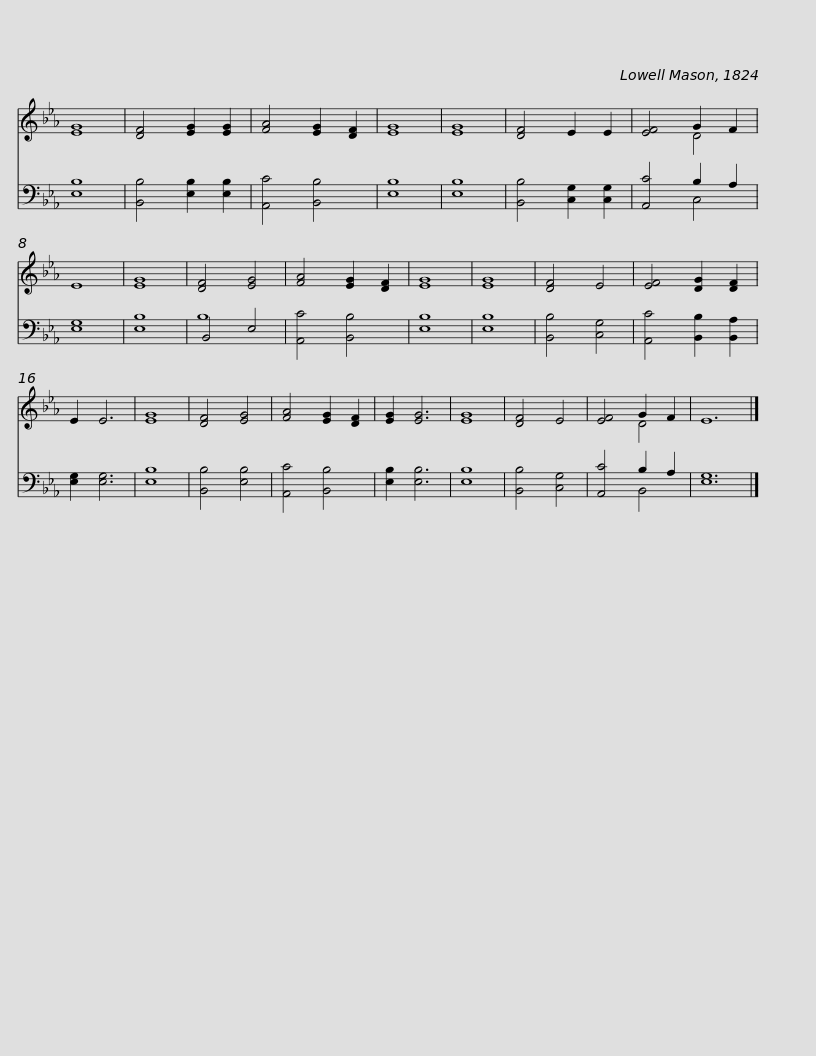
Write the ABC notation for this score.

X:1
%%score ( 1 2 ) ( 3 4 )
L:1/8
M:none
I:linebreak $
K:Eb
V:1 treble
V:2 treble
V:3 bass
V:4 bass
V:1
 [EG]8 | [DF]4 [EG]2 [EG]2 | [FA]4 [EG]2 [DF]2 | [EG]8 | [EG]8 | %5
 [DF]4 E2 E2 | [EF]4 G2 F2 | E8 | [EG]8 | [DF]4 [EG]4 |$ %10
 [FA]4 [EG]2 [DF]2 | [EG]8 | [EG]8 | [DF]4 E4 | [EF]4 [DG]2 [DF]2 | %15
 E2 E6 | [EG]8 | [DF]4 [EG]4 | [FA]4 [EG]2 [DF]2 | [EG]2 [EG]6 | %20
 [EG]8 |$ [DF]4 E4 | [EF]4 G2 F2 | E12 |] %24
V:2
 x8 | x8 | x8 | x8 | x8 | %5
 x8 | x4 D4 | x8 | x8 | x8 |$ %10
 x8 | x8 | x8 | x8 | x8 | %15
 x8 | x8 | x8 | x8 | x8 | %20
 x8 |$ x8 | x4 D4 | x12 |] %24
V:3
 [E,B,]8 | [B,,B,]4 [E,B,]2 [E,B,]2 | [A,,C]4 [B,,B,]4 | [E,B,]8 | [E,B,]8 | %5
 [B,,B,]4 [C,G,]2 [C,G,]2 | [A,,C]4 B,2 A,2 | [E,G,]8 | [E,B,]8 | B,,4 E,4 |$ %10
 [A,,C]4 [B,,B,]4 | [E,B,]8 | [E,B,]8 | [B,,B,]4 [C,G,]4 | [A,,C]4 [B,,B,]2 [B,,A,]2 | %15
 [E,G,]2 [E,G,]6 | [E,B,]8 | [B,,B,]4 [E,B,]4 | [A,,C]4 [B,,B,]4 | [E,B,]2 [E,B,]6 | %20
 [E,B,]8 |$ [B,,B,]4 [C,G,]4 | [A,,C]4 B,2 A,2 | [E,G,]12 |] %24
V:4
 x8 | x8 | x8 | x8 | x8 | %5
 x8 | x4 C,4 | x8 | x8 | B,8 |$ %10
 x8 | x8 | x8 | x8 | x8 | %15
 x8 | x8 | x8 | x8 | x8 | %20
 x8 |$ x8 | x4 B,,4 | x12 |] %24
